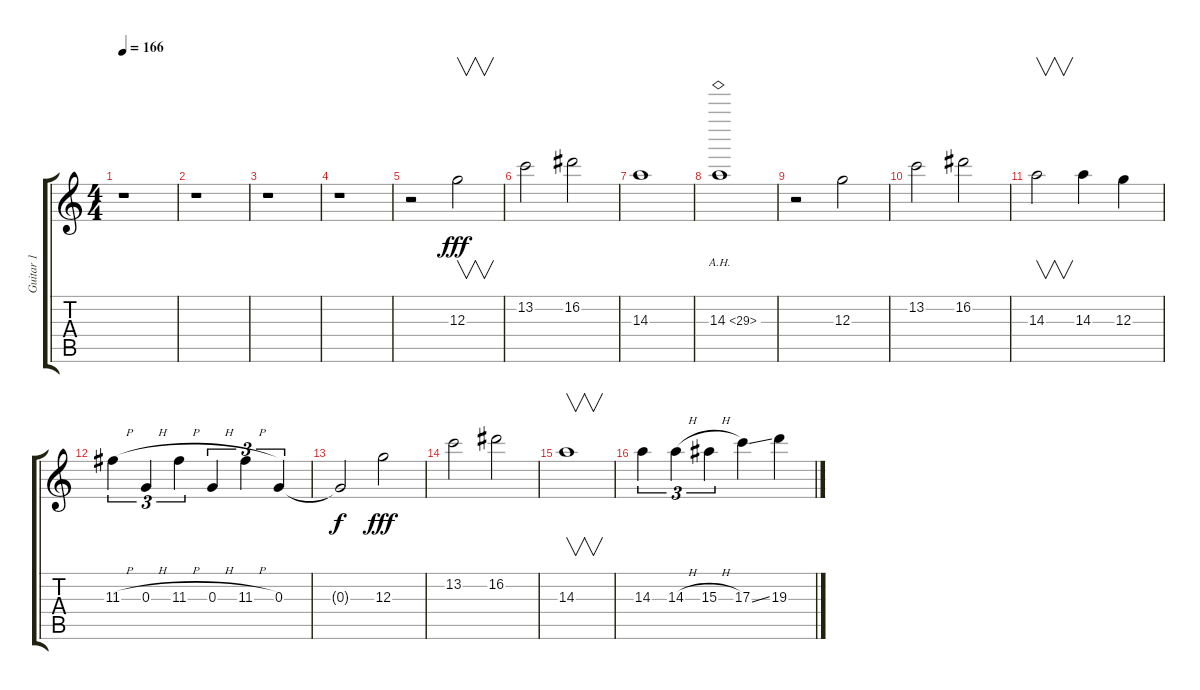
\track ("Guitar 1 " "Guitar 1 ") {instrument distortionguitar}
\staff {score tabs}
\tuning (E4 B3 G3 D3 A2 E2) {hide}
\ts (4 4)
\tempo 166
\clef g2
\ks c
r.1{dy f} |
r.1 |
r.1 |
r.1 |
r.2 12.3.2{v dy fff} |
13.2.2 16.2.2 |
14.3.1 |
14.3{ah 15}.1 |
r.2 12.3.2 |
13.2.2 16.2.2 |
14.3.2{v} 14.3.4 12.3.4 |
11.3{h}.4{tu (3 2)} 0.3{h}.4{tu (3 2)} 11.3{h}.4{tu (3 2)} 0.3{h}.4{tu (3 2)} 11.3{h}.4{tu (3 2)} 0.3.4{tu (3 2)} |
0.3{t}.2{dy f} 12.3.2{dy fff} |
13.2.2 16.2.2 |
14.3.1{v} |
14.3.4{tu (3 2)} 14.3{h}.4{tu (3 2)} 15.3{h}.4{tu (3 2)} 17.3{ss}.4 19.3.4
